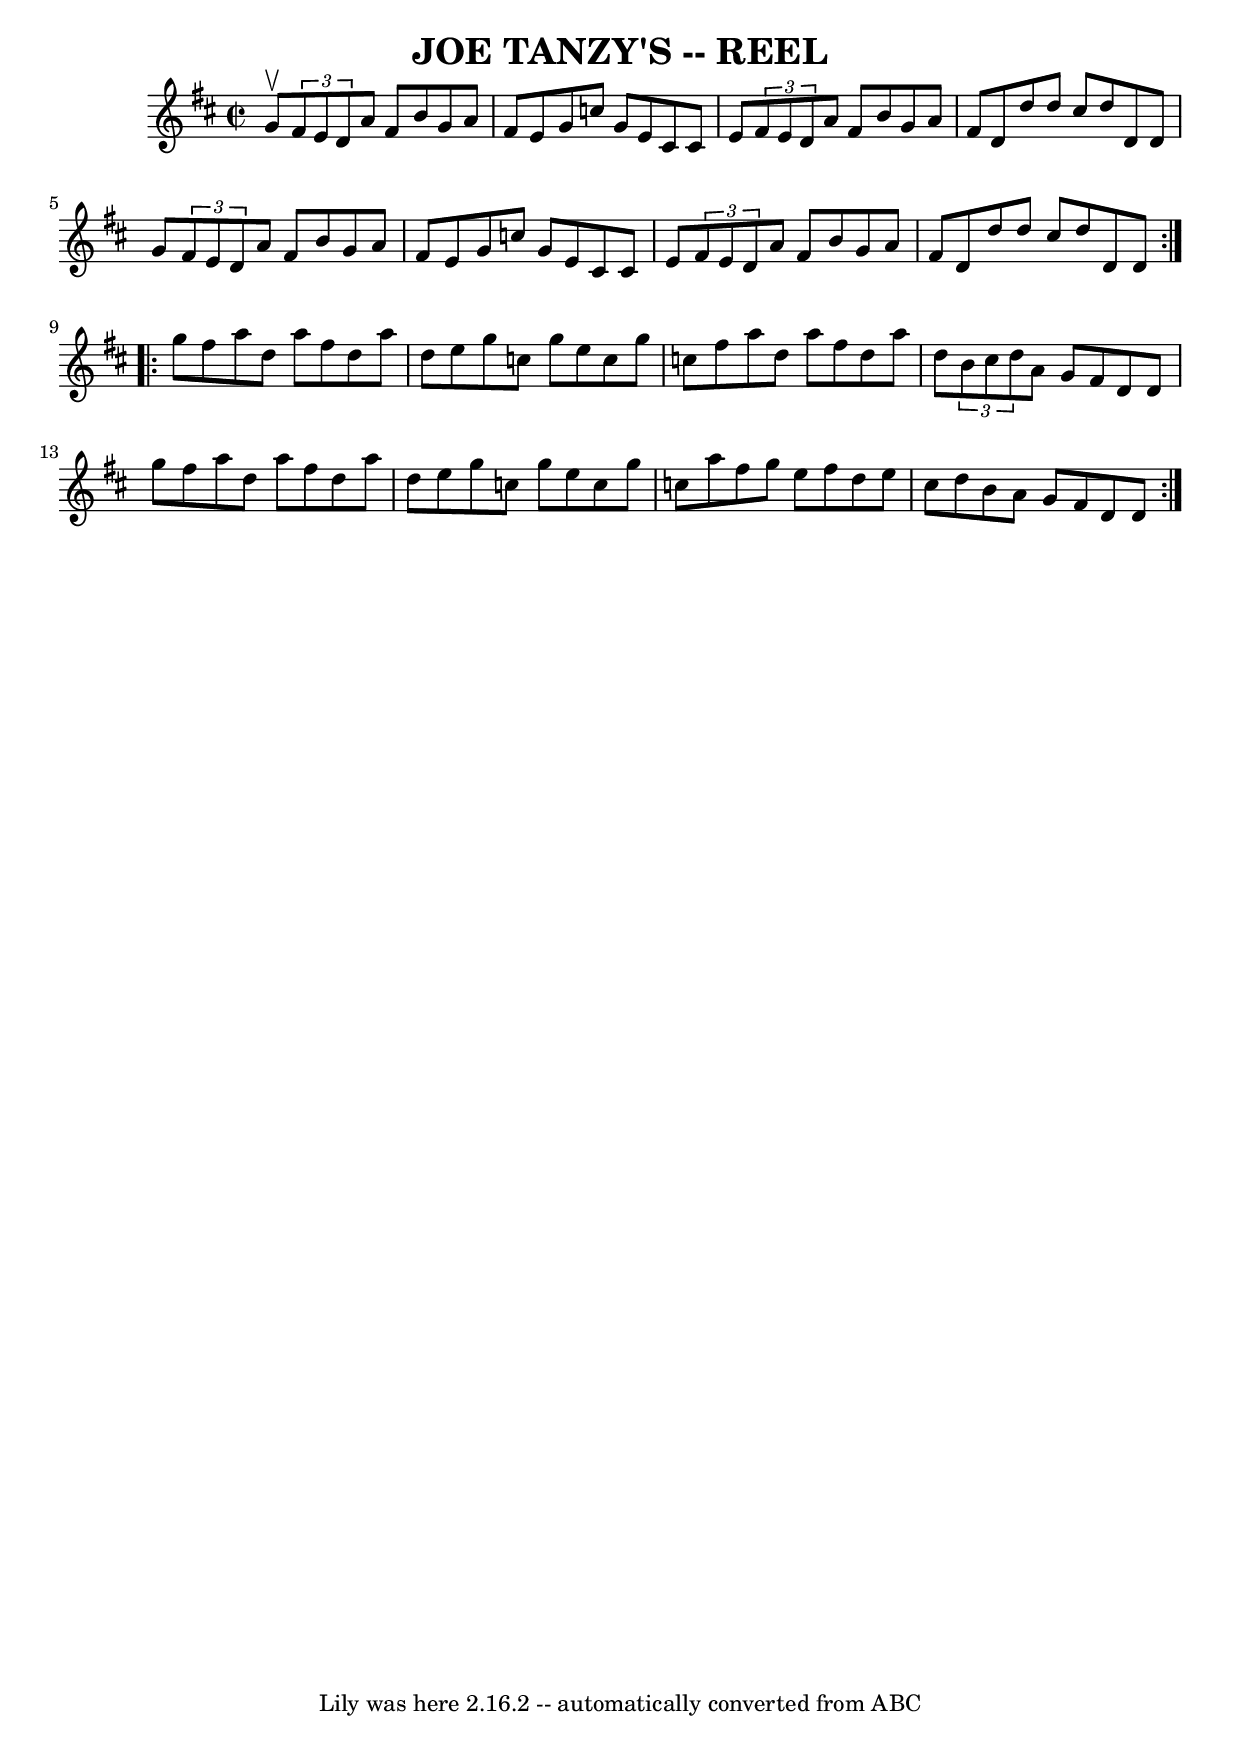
\version "2.16.2"
\include "Mammoth.ily"
\header {
  %% book = "Ryan's Mammoth Collection of Fiddle Tunes"
  crossRefNumber = "1"
  footnotes = ""
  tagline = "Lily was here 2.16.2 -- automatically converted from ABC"
  title = "JOE TANZY'S -- REEL"

}
voicedefault =  {



  \repeat volta 2 {

    \override Staff.TimeSignature #'style = #'C
    \time 2/2 
    \key d \major
    g'8^\upbow       |
    \times 2/3 { fis'8    
		 e'8 d'8  
	       } a'8 fis'8 b'8 g'8 a'8 fis'8    |
    e'8    
    g'8 c''8 g'8 e'8 cis'8 cis'8 e'8    |
    \times 2/3 {   
      fis'8 e'8 d'8  
    } a'8 fis'8 b'8 g'8 a'8 fis'8    |
    
    d'8 d''8 d''8 cis''8 d''8 d'8 d'8 g'8    |
    
    |
    \times 2/3 { fis'8 e'8 d'8  
	       } a'8 fis'8 b'8 g'8   
    a'8 fis'8    |
    e'8 g'8 c''8 g'8 e'8 cis'8 cis'8  
    e'8    |
    \times 2/3 { fis'8 e'8 d'8  
	       } a'8 fis'8 b'8 
    g'8 a'8 fis'8    |
    d'8 d''8 d''8 cis''8 d''8    
    d'8 d'8    
  }     
  \repeat volta 2 {
    g''8        |
    fis''8 a''8   
    d''8 a''8 fis''8 d''8 a''8 d''8    |
    e''8 g''8    
    c''8 g''8 e''8 c''8 g''8 c''8    |
    fis''8 a''8    
    d''8 a''8 fis''8 d''8 a''8 d''8    |
    \times 2/3 { b'8 
		 cis''8 d''8  
	       } a'8 g'8 fis'8 d'8 d'8 g''8    |
    
    |
    fis''8 a''8 d''8 a''8 fis''8 d''8 a''8 d''8    
    |
    e''8 g''8 c''8 g''8 e''8 c''8 g''8 c''8    
    |
    a''8 fis''8 g''8 e''8 fis''8 d''8 e''8 cis''8   
    |
    d''8 b'8 a'8 g'8 fis'8 d'8 d'8    
  }   

}

\score{
  <<

    \context Staff="default"
    {
      \voicedefault 
      
    }

  >>
  \layout {
    
  }
  \midi {
  }

}
